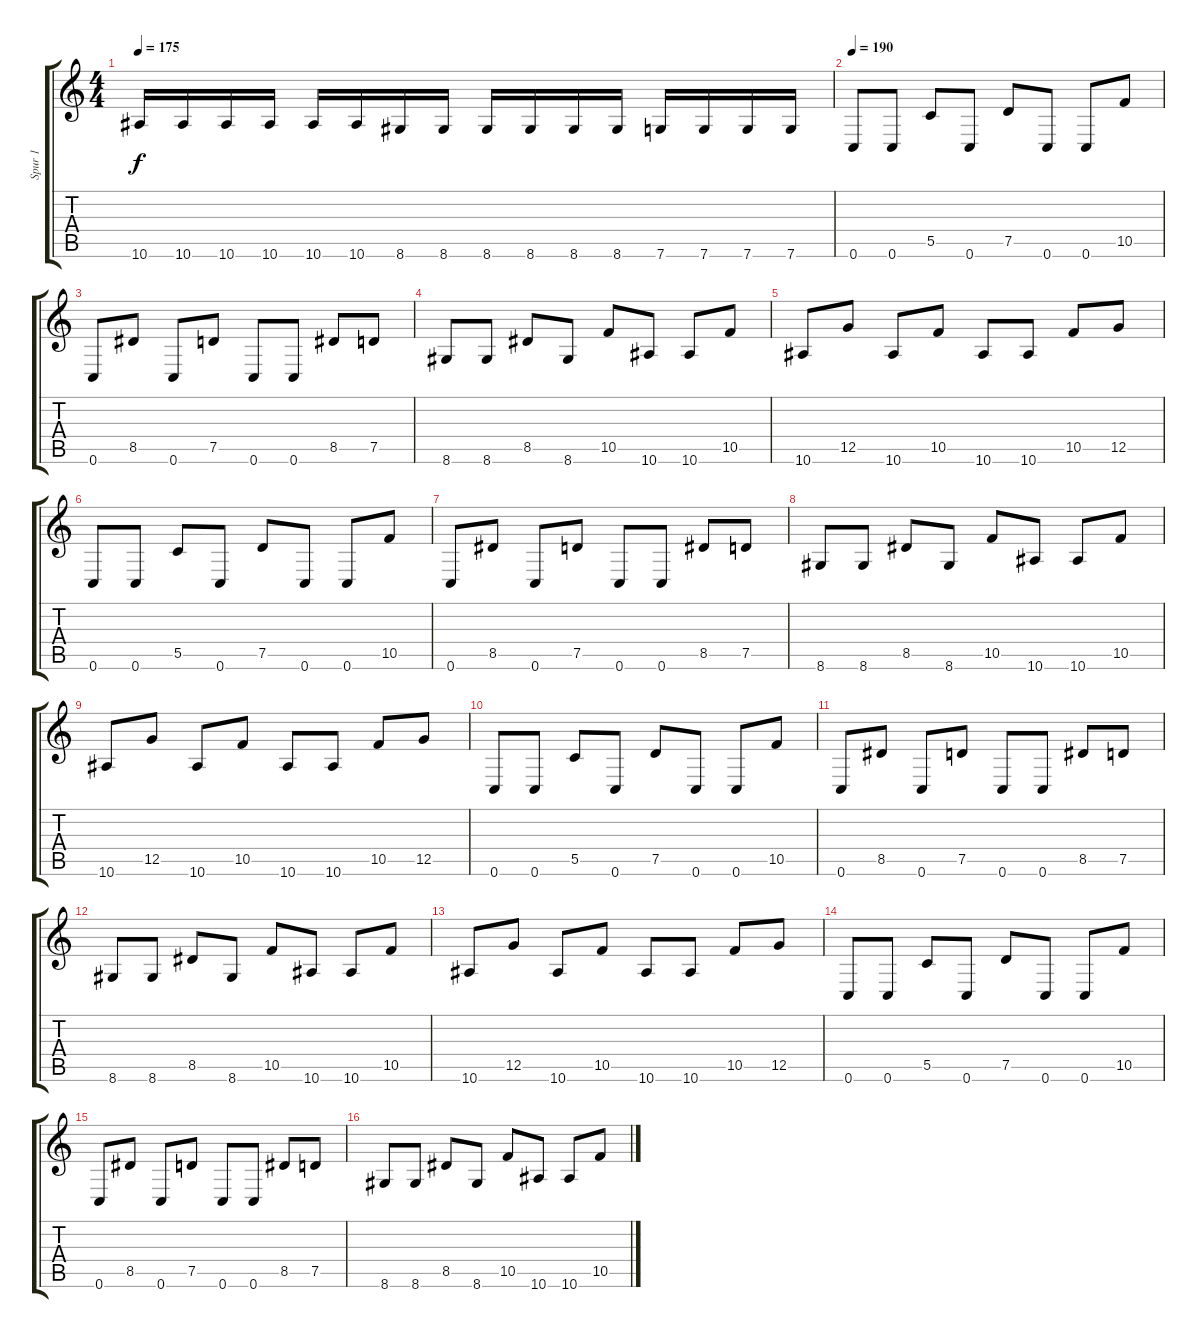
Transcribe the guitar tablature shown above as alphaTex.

\track ("Spur 1" "Spur 1") {instrument distortionguitar}
\staff {score tabs}
\tuning (D4 A3 F3 C3 G2 C2) {hide}
\ts (4 4)
\tempo 175
\clef g2
\ks c
10.6.16{dy f} 10.6.16 10.6.16 10.6.16 10.6.16 10.6.16 8.6.16 8.6.16 8.6.16 8.6.16 8.6.16 8.6.16 7.6.16 7.6.16 7.6.16 7.6.16 |
\tempo 190
0.6.8 0.6.8 5.5.8 0.6.8 7.5.8 0.6.8 0.6.8 10.5.8 |
0.6.8 8.5.8 0.6.8 7.5.8 0.6.8 0.6.8 8.5.8 7.5.8 |
8.6.8 8.6.8 8.5.8 8.6.8 10.5.8 10.6.8 10.6.8 10.5.8 |
10.6.8 12.5.8 10.6.8 10.5.8 10.6.8 10.6.8 10.5.8 12.5.8 |
0.6.8 0.6.8 5.5.8 0.6.8 7.5.8 0.6.8 0.6.8 10.5.8 |
0.6.8 8.5.8 0.6.8 7.5.8 0.6.8 0.6.8 8.5.8 7.5.8 |
8.6.8 8.6.8 8.5.8 8.6.8 10.5.8 10.6.8 10.6.8 10.5.8 |
10.6.8 12.5.8 10.6.8 10.5.8 10.6.8 10.6.8 10.5.8 12.5.8 |
0.6.8 0.6.8 5.5.8 0.6.8 7.5.8 0.6.8 0.6.8 10.5.8 |
0.6.8 8.5.8 0.6.8 7.5.8 0.6.8 0.6.8 8.5.8 7.5.8 |
8.6.8 8.6.8 8.5.8 8.6.8 10.5.8 10.6.8 10.6.8 10.5.8 |
10.6.8 12.5.8 10.6.8 10.5.8 10.6.8 10.6.8 10.5.8 12.5.8 |
0.6.8 0.6.8 5.5.8 0.6.8 7.5.8 0.6.8 0.6.8 10.5.8 |
0.6.8 8.5.8 0.6.8 7.5.8 0.6.8 0.6.8 8.5.8 7.5.8 |
8.6.8 8.6.8 8.5.8 8.6.8 10.5.8 10.6.8 10.6.8 10.5.8
